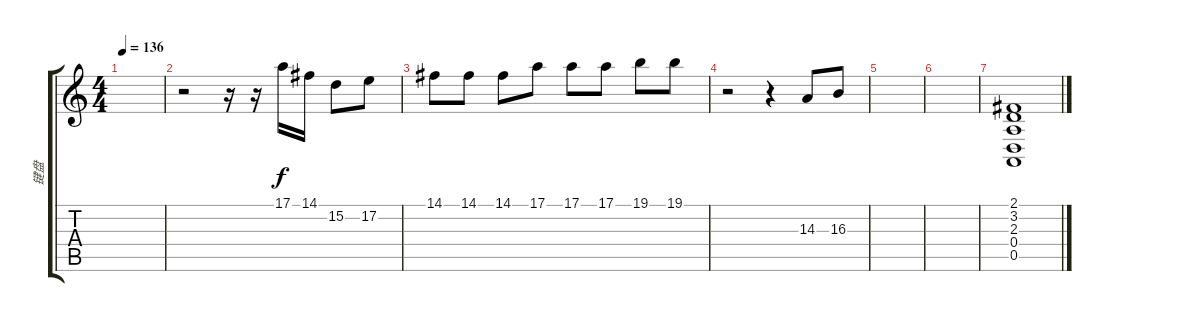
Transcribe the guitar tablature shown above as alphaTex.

\track ("键盘" "键盘") {instrument brightacousticpiano}
\staff {score tabs}
\tuning (E4 B3 G3 D3 A2 E2) {hide}
\ts (4 4)
\tempo 136
\clef g2
\ks c
|
r.2 r.16 r.16 17.1.16 14.1.16 15.2.8 17.2.8 |
14.1.8 14.1.8 14.1.8 17.1.8 17.1.8 17.1.8 19.1.8 19.1.8 |
r.2 r.4 14.3.8 16.3.8 |
|
|
(2.1 3.2 2.3 0.4 0.5).1
